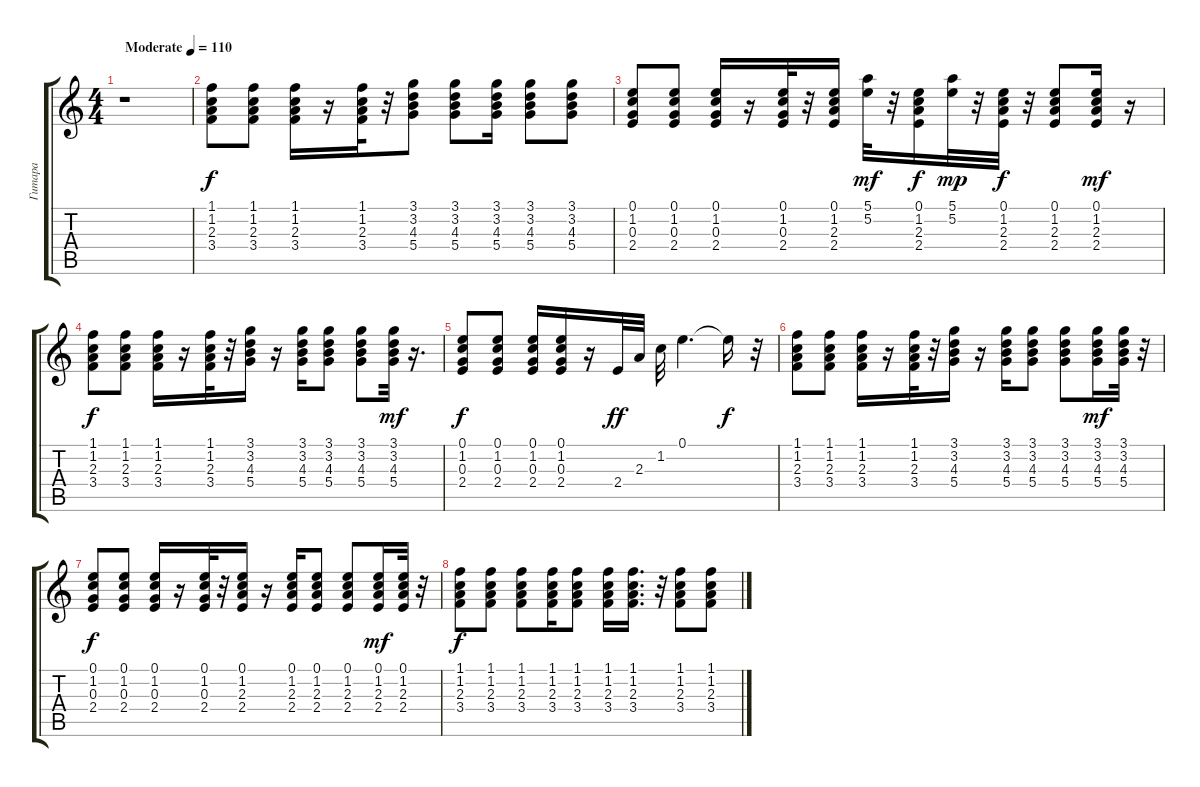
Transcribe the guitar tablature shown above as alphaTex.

\track ("Гитара" "Гитара") {instrument electricguitarclean}
\staff {score tabs}
\tuning (E4 B3 G3 D3 A2 E2) {hide}
\ts (4 4)
\tempo (110 "Moderate")
\clef g2
\ks c
r.1{dy f instrument electricguitarclean} |
(1.1 1.2 2.3 3.4).8 (1.1 1.2 2.3 3.4).8 (1.1 1.2 2.3 3.4).16 r.16 (1.1 1.2 2.3 3.4).32 r.32 (3.1 3.2 4.3 5.4).8 (3.1 3.2 4.3 5.4).8 (3.1 3.2 4.3 5.4).16 (3.1 3.2 4.3 5.4).8 (3.1 3.2 4.3 5.4).8 |
(0.1 1.2 0.3 2.4).8 (0.1 1.2 0.3 2.4).8 (0.1 1.2 0.3 2.4).16 r.16 (0.1 1.2 0.3 2.4).32 r.32 (0.1 1.2 2.3 2.4).16 (5.1 5.2).32{dy mf} r.32 (0.1 1.2 2.3 2.4).16{dy f} (5.1 5.2).32{dy mp} r.32 (0.1 1.2 2.3 2.4).32{dy f} r.32 (0.1 1.2 2.3 2.4).8 (0.1 1.2 2.3 2.4).16{dy mf} r.16 |
(1.1 1.2 2.3 3.4).8{dy f} (1.1 1.2 2.3 3.4).8 (1.1 1.2 2.3 3.4).16 r.16 (1.1 1.2 2.3 3.4).32 r.32 (3.1 3.2 4.3 5.4).16 r.16 (3.1 3.2 4.3 5.4).16 (3.1 3.2 4.3 5.4).8 (3.1 3.2 4.3 5.4).8 (3.1 3.2 4.3 5.4).32{dy mf} r.16{d} |
(0.1 1.2 0.3 2.4).8{dy f} (0.1 1.2 0.3 2.4).8 (0.1 1.2 0.3 2.4).16 (0.1 1.2 0.3 2.4).16 r.16 2.4.32{dy ff} 2.3.32 1.2.32 0.1.4{d} 0.1{t}.16{dy f} r.32 |
(1.1 1.2 2.3 3.4).8 (1.1 1.2 2.3 3.4).8 (1.1 1.2 2.3 3.4).16 r.16 (1.1 1.2 2.3 3.4).32 r.32 (3.1 3.2 4.3 5.4).16 r.16 (3.1 3.2 4.3 5.4).16 (3.1 3.2 4.3 5.4).8 (3.1 3.2 4.3 5.4).8 (3.1 3.2 4.3 5.4).16{dy mf} (3.1 3.2 4.3 5.4).32 r.32 |
(0.1 1.2 0.3 2.4).8{dy f} (0.1 1.2 0.3 2.4).8 (0.1 1.2 0.3 2.4).16 r.16 (0.1 1.2 0.3 2.4).32 r.32 (0.1 1.2 2.3 2.4).16 r.16 (0.1 1.2 2.3 2.4).16 (0.1 1.2 2.3 2.4).8 (0.1 1.2 2.3 2.4).8 (0.1 1.2 2.3 2.4).16{dy mf} (0.1 1.2 2.3 2.4).32 r.32 |
(1.1 1.2 2.3 3.4).8{dy f} (1.1 1.2 2.3 3.4).8 (1.1 1.2 2.3 3.4).8 (1.1 1.2 2.3 3.4).16 (1.1 1.2 2.3 3.4).8 (1.1 1.2 2.3 3.4).16 (1.1 1.2 2.3 3.4).16{d} r.32 (1.1 1.2 2.3 3.4).8 (1.1 1.2 2.3 3.4).8
